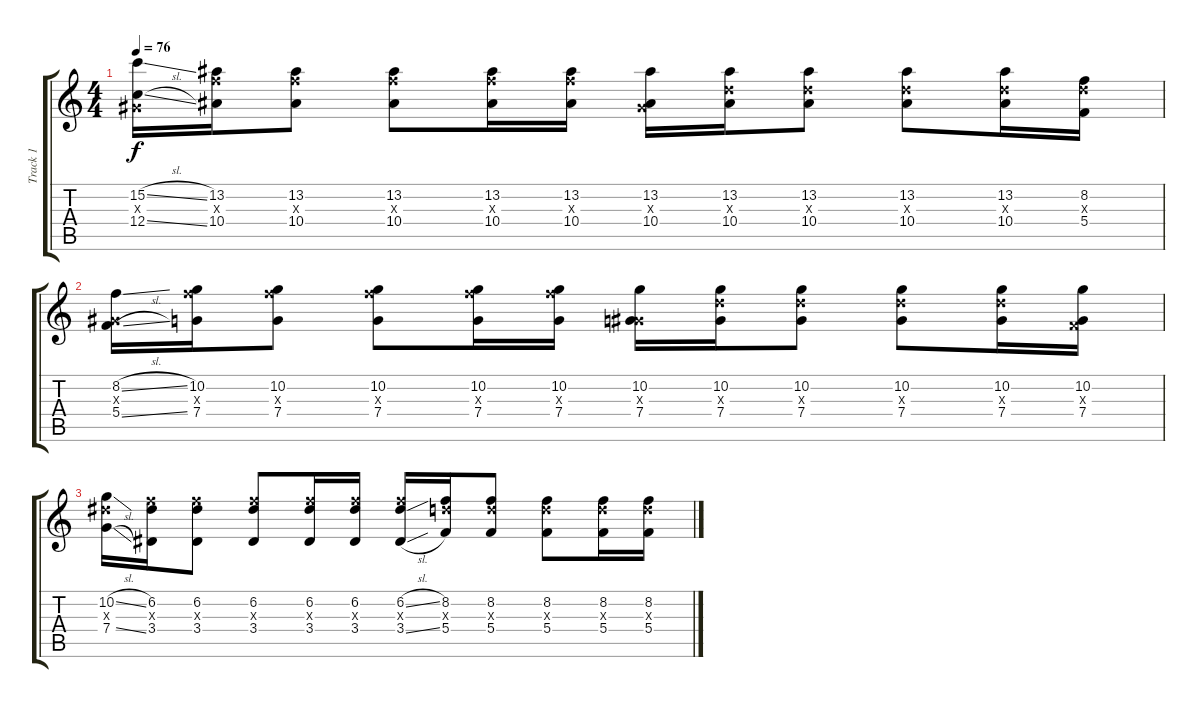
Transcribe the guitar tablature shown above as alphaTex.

\track ("Track 1" "Track 1") {instrument overdrivenguitar}
\staff {score tabs}
\tuning (D4 A3 F3 C3 G2 C2) {hide}
\ts (4 4)
\tempo 76
\clef g2
\ks c
(15.2{sl} 3.3{x} 12.4{sl}).16{dy f} (13.2 12.3{x} 10.4).16 (13.2 12.3{x} 10.4).8 (13.2 12.3{x} 10.4).8 (13.2 12.3{x} 10.4).16 (13.2 12.3{x} 10.4).16 (13.2 3.3{x} 10.4).16 (13.2 9.3{x} 10.4).16 (13.2 9.3{x} 10.4).8 (13.2 9.3{x} 10.4).8 (13.2 9.3{x} 10.4).16 (8.2 9.3{x} 5.4).16 |
(8.2{sl} 3.3{x} 5.4{sl}).16 (10.2 12.3{x} 7.4).16 (10.2 12.3{x} 7.4).8 (10.2 12.3{x} 7.4).8 (10.2 12.3{x} 7.4).16 (10.2 12.3{x} 7.4).16 (10.2 3.3{x} 7.4).16 (10.2 9.3{x} 7.4).16 (10.2 9.3{x} 7.4).8 (10.2 9.3{x} 7.4).8 (10.2 9.3{x} 7.4).16 (10.2 0.3{x} 7.4).16 |
(10.2{sl} 10.3{x} 7.4{sl}).16 (6.2 12.3{x} 3.4).16 (6.2 12.3{x} 3.4).8 (6.2 12.3{x} 3.4).8 (6.2 12.3{x} 3.4).16 (6.2 12.3{x} 3.4).16 (6.2{sl} 12.3{x} 3.4{sl}).16 (8.2 9.3{x} 5.4).16 (8.2 9.3{x} 5.4).8 (8.2 9.3{x} 5.4).8 (8.2 9.3{x} 5.4).16 (8.2 9.3{x} 5.4).16
